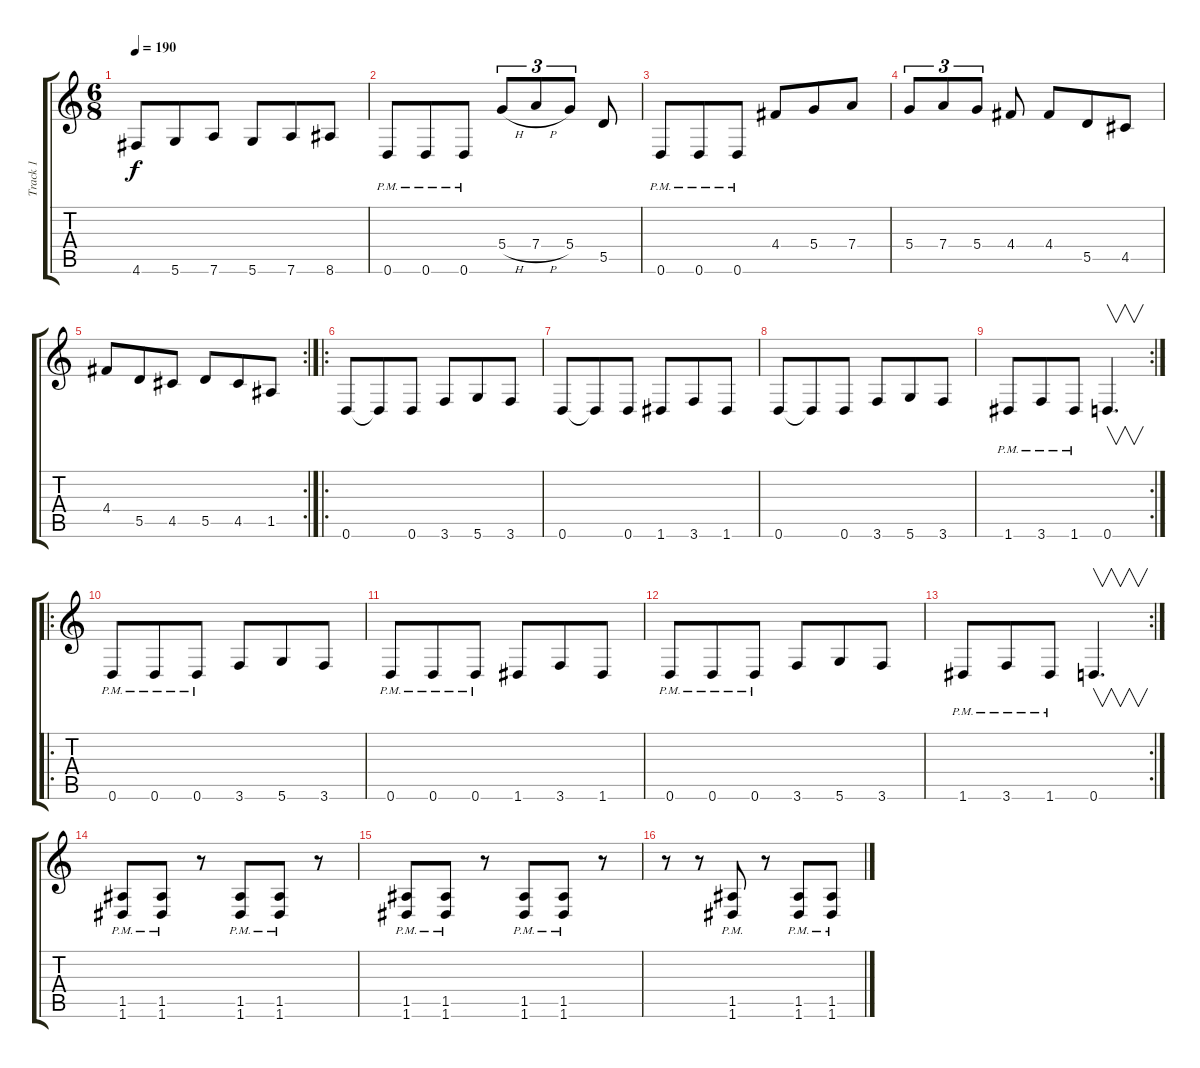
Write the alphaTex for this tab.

\track ("Track 1" "Track 1") {instrument distortionguitar}
\staff {score tabs}
\tuning (E4 B3 G3 D3 A2 D2) {hide}
\ts (6 8)
\tempo 190
\clef g2
\ks c
4.6.8{dy f} 5.6.8 7.6.8 5.6.8 7.6.8 8.6.8 |
0.6{pm}.8 0.6{pm}.8 0.6{pm}.8 5.4{h}.8{tu (3 2)} 7.4{h}.8{tu (3 2)} 5.4.8{tu (3 2)} 5.5.8 |
0.6{pm}.8 0.6{pm}.8 0.6{pm}.8 4.4.8 5.4.8 7.4.8 |
5.4.8{tu (3 2)} 7.4.8{tu (3 2)} 5.4.8{tu (3 2)} 4.4.8 4.4.8 5.5.8 4.5.8 |
\rc 2
4.4.8 5.5.8 4.5.8 5.5.8 4.5.8 1.5.8 |
\ro
0.6.8 0.6{t}.8 0.6.8 3.6.8 5.6.8 3.6.8 |
0.6.8 0.6{t}.8 0.6.8 1.6.8 3.6.8 1.6.8 |
0.6.8 0.6{t}.8 0.6.8 3.6.8 5.6.8 3.6.8 |
\rc 2
1.6{pm}.8 3.6{pm}.8 1.6{pm}.8 0.6.4{v d} |
\ro
0.6{pm}.8 0.6{pm}.8 0.6{pm}.8 3.6.8 5.6.8 3.6.8 |
0.6{pm}.8 0.6{pm}.8 0.6{pm}.8 1.6.8 3.6.8 1.6.8 |
0.6{pm}.8 0.6{pm}.8 0.6{pm}.8 3.6.8 5.6.8 3.6.8 |
\rc 2
1.6{pm}.8 3.6{pm}.8 1.6{pm}.8 0.6.4{v d} |
(1.5{pm} 1.6{pm}).8 (1.5{pm} 1.6{pm}).8 r.8 (1.5{pm} 1.6{pm}).8 (1.5{pm} 1.6{pm}).8 r.8 |
(1.5{pm} 1.6{pm}).8 (1.5{pm} 1.6{pm}).8 r.8 (1.5{pm} 1.6{pm}).8 (1.5{pm} 1.6{pm}).8 r.8 |
r.8 r.8 (1.5{pm} 1.6{pm}).8 r.8 (1.5{pm} 1.6{pm}).8 (1.5{pm} 1.6{pm}).8
